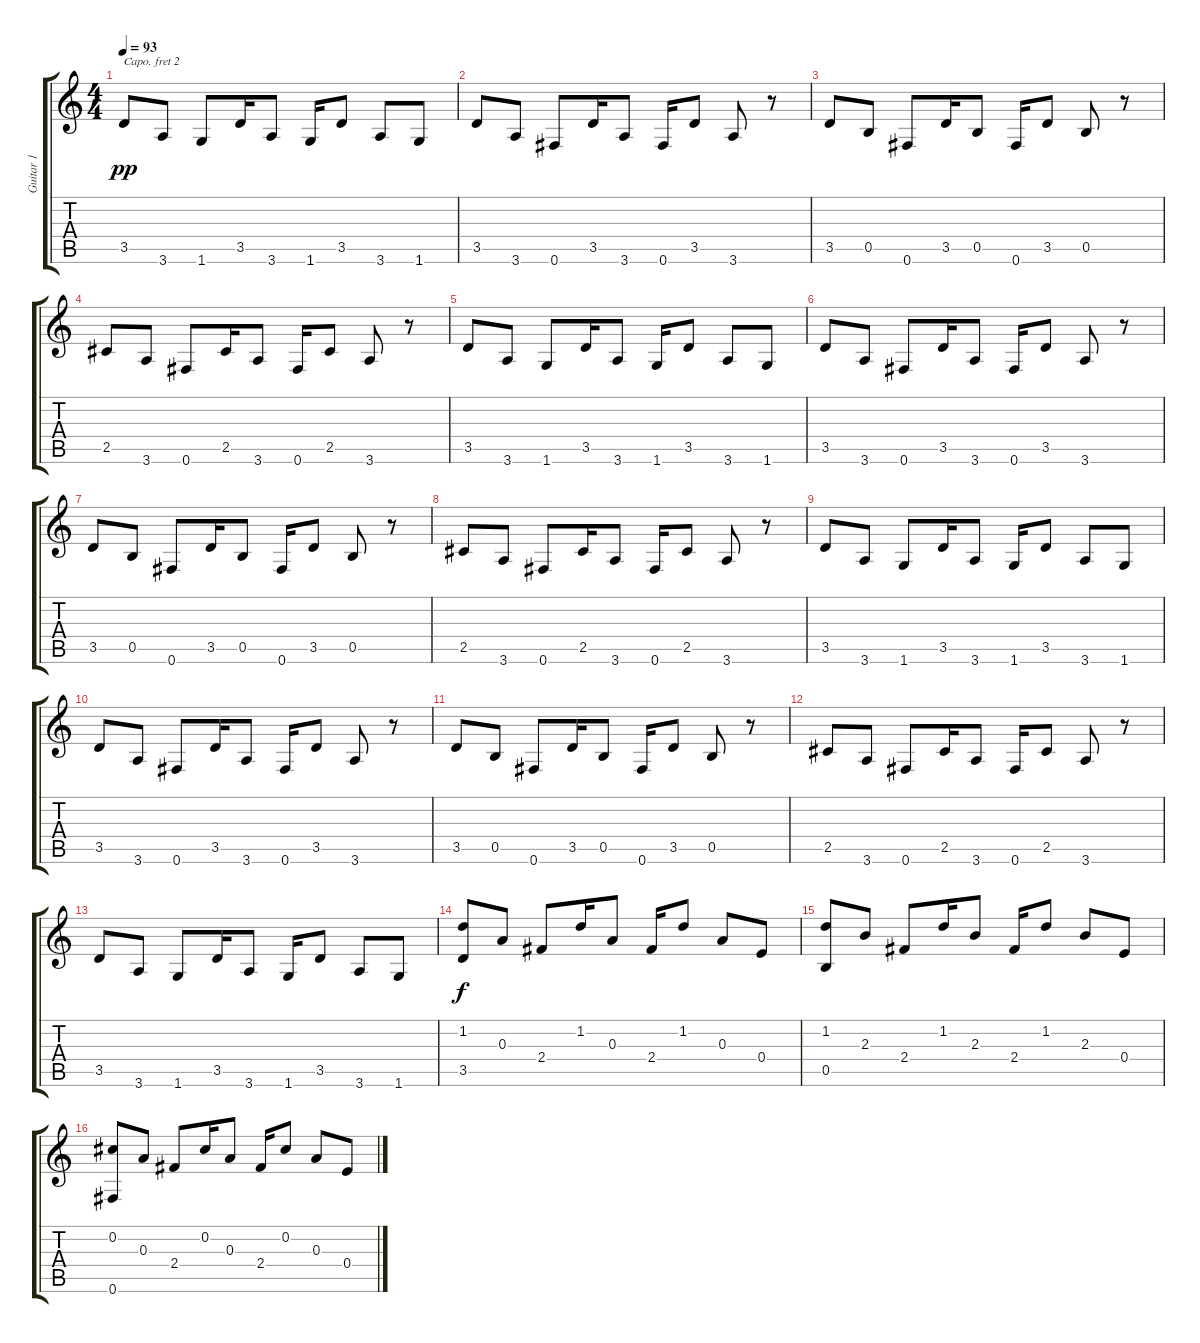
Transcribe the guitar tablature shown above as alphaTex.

\track ("Guitar 1" "Guitar 1") {instrument electricguitarclean}
\staff {score tabs}
\capo 2
\tuning (E4 B3 G3 D3 A2 E2) {hide}
\ts (4 4)
\tempo 93
\clef g2
\ks c
3.5.8{dy pp} 3.6.8 1.6.8 3.5.16 3.6.8 1.6.16 3.5.8 3.6.8 1.6.8 |
3.5.8 3.6.8 0.6.8 3.5.16 3.6.8 0.6.16 3.5.8 3.6.8 r.8 |
3.5.8 0.5.8 0.6.8 3.5.16 0.5.8 0.6.16 3.5.8 0.5.8 r.8 |
2.5.8 3.6.8 0.6.8 2.5.16 3.6.8 0.6.16 2.5.8 3.6.8 r.8 |
3.5.8 3.6.8 1.6.8 3.5.16 3.6.8 1.6.16 3.5.8 3.6.8 1.6.8 |
3.5.8 3.6.8 0.6.8 3.5.16 3.6.8 0.6.16 3.5.8 3.6.8 r.8 |
3.5.8 0.5.8 0.6.8 3.5.16 0.5.8 0.6.16 3.5.8 0.5.8 r.8 |
2.5.8 3.6.8 0.6.8 2.5.16 3.6.8 0.6.16 2.5.8 3.6.8 r.8 |
3.5.8 3.6.8 1.6.8 3.5.16 3.6.8 1.6.16 3.5.8 3.6.8 1.6.8 |
3.5.8 3.6.8 0.6.8 3.5.16 3.6.8 0.6.16 3.5.8 3.6.8 r.8 |
3.5.8 0.5.8 0.6.8 3.5.16 0.5.8 0.6.16 3.5.8 0.5.8 r.8 |
2.5.8 3.6.8 0.6.8 2.5.16 3.6.8 0.6.16 2.5.8 3.6.8 r.8 |
3.5.8 3.6.8 1.6.8 3.5.16 3.6.8 1.6.16 3.5.8 3.6.8 1.6.8 |
(1.2 3.5).8{dy f} 0.3.8 2.4.8 1.2.16 0.3.8 2.4.16 1.2.8 0.3.8 0.4.8 |
(1.2 0.5).8 2.3.8 2.4.8 1.2.16 2.3.8 2.4.16 1.2.8 2.3.8 0.4.8 |
(0.2 0.6).8 0.3.8 2.4.8 0.2.16 0.3.8 2.4.16 0.2.8 0.3.8 0.4.8
